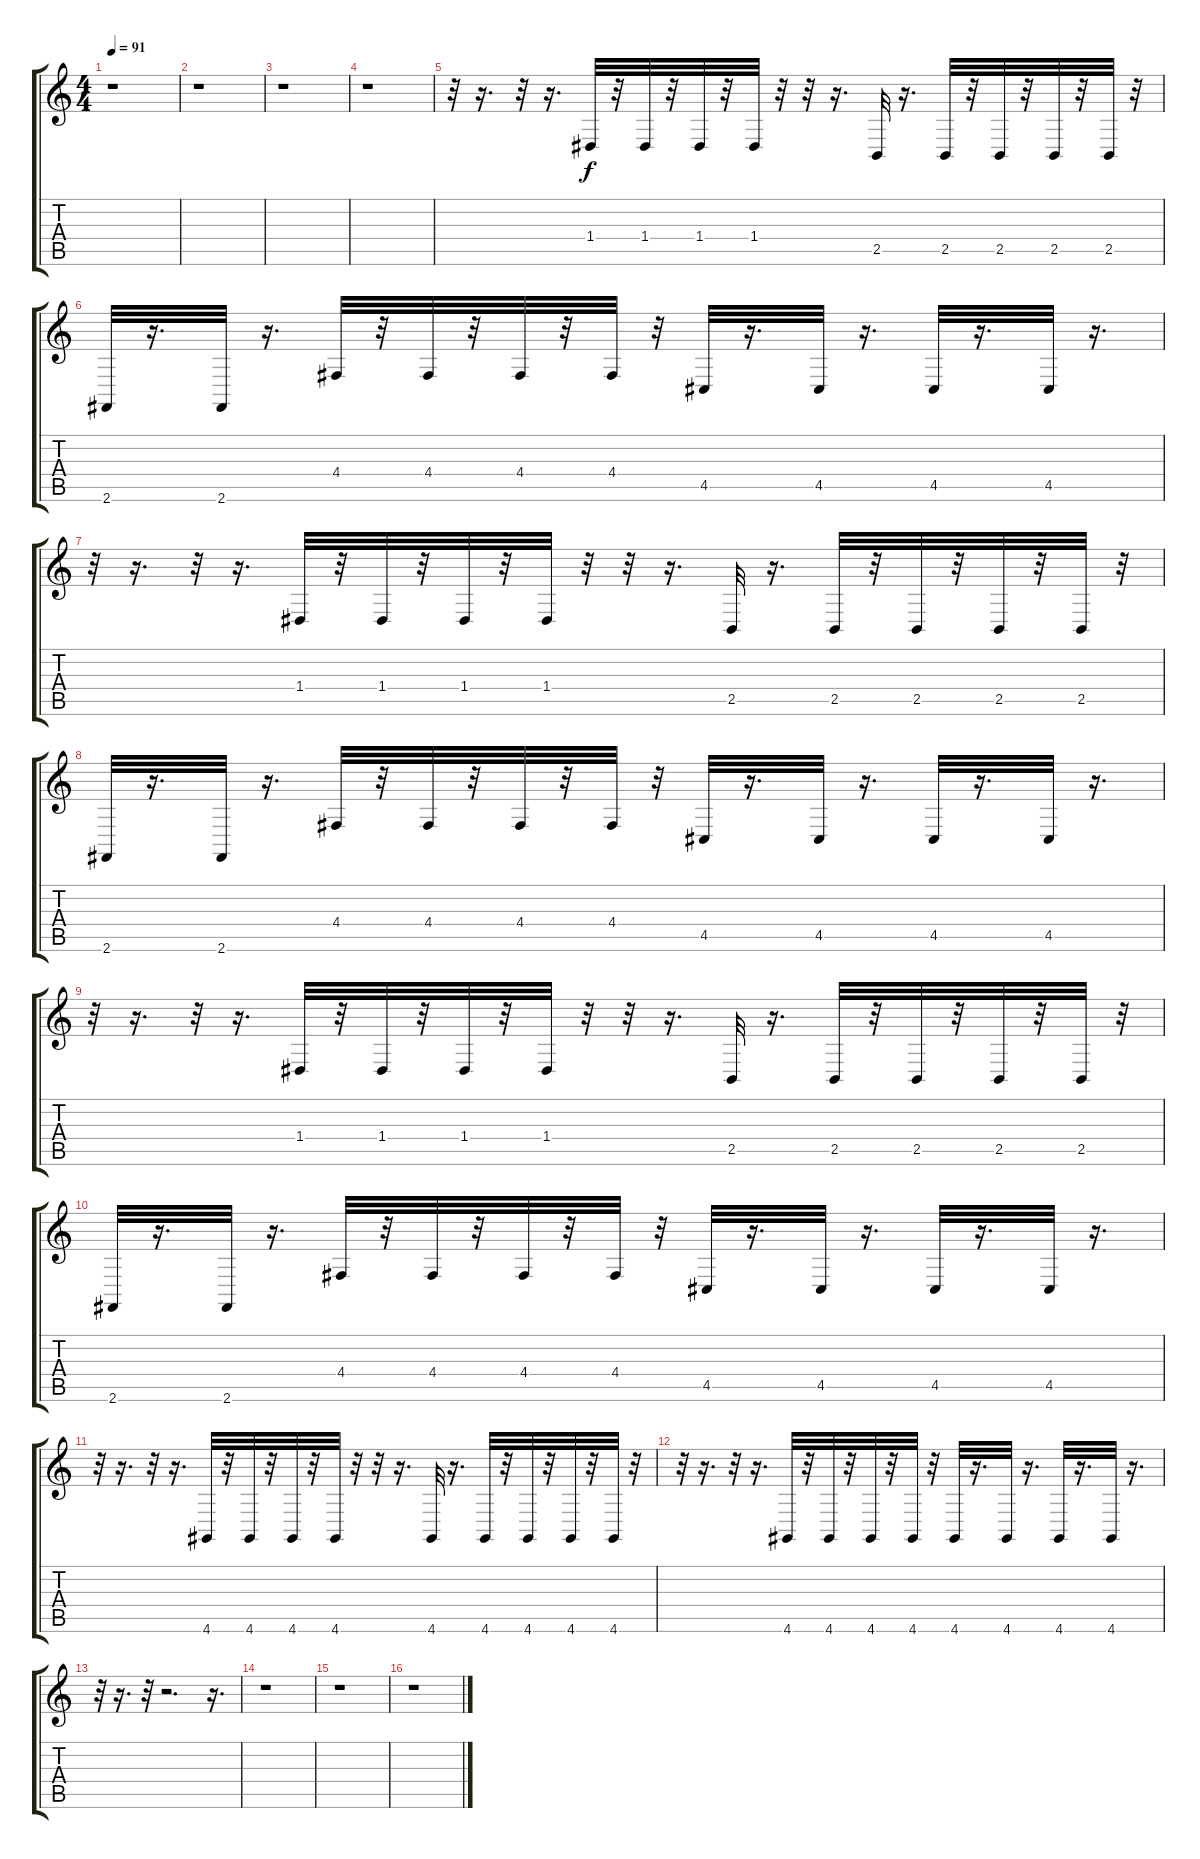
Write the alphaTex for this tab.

\track "" {instrument lead8bassandlead}
\staff {score tabs}
\tuning (E4 B3 G3 D3 A2 E2) {hide}
\ts (4 4)
\tempo 91
\clef g2
\ks c
r.1{dy f} |
r.1 |
r.1 |
r.1 |
r.32 r.16{d} r.32 r.16{d} 1.4.32 r.32 1.4.32 r.32 1.4.32 r.32 1.4.32 r.32 r.32 r.16{d} 2.5.32 r.16{d} 2.5.32 r.32 2.5.32 r.32 2.5.32 r.32 2.5.32 r.32 |
2.6.32 r.16{d} 2.6.32 r.16{d} 4.4.32 r.32 4.4.32 r.32 4.4.32 r.32 4.4.32 r.32 4.5.32 r.16{d} 4.5.32 r.16{d} 4.5.32 r.16{d} 4.5.32 r.16{d} |
r.32 r.16{d} r.32 r.16{d} 1.4.32 r.32 1.4.32 r.32 1.4.32 r.32 1.4.32 r.32 r.32 r.16{d} 2.5.32 r.16{d} 2.5.32 r.32 2.5.32 r.32 2.5.32 r.32 2.5.32 r.32 |
2.6.32 r.16{d} 2.6.32 r.16{d} 4.4.32 r.32 4.4.32 r.32 4.4.32 r.32 4.4.32 r.32 4.5.32 r.16{d} 4.5.32 r.16{d} 4.5.32 r.16{d} 4.5.32 r.16{d} |
r.32 r.16{d} r.32 r.16{d} 1.4.32 r.32 1.4.32 r.32 1.4.32 r.32 1.4.32 r.32 r.32 r.16{d} 2.5.32 r.16{d} 2.5.32 r.32 2.5.32 r.32 2.5.32 r.32 2.5.32 r.32 |
2.6.32 r.16{d} 2.6.32 r.16{d} 4.4.32 r.32 4.4.32 r.32 4.4.32 r.32 4.4.32 r.32 4.5.32 r.16{d} 4.5.32 r.16{d} 4.5.32 r.16{d} 4.5.32 r.16{d} |
r.32 r.16{d} r.32 r.16{d} 4.6.32 r.32 4.6.32 r.32 4.6.32 r.32 4.6.32 r.32 r.32 r.16{d} 4.6.32 r.16{d} 4.6.32 r.32 4.6.32 r.32 4.6.32 r.32 4.6.32 r.32 |
r.32 r.16{d} r.32 r.16{d} 4.6.32 r.32 4.6.32 r.32 4.6.32 r.32 4.6.32 r.32 4.6.32 r.16{d} 4.6.32 r.16{d} 4.6.32 r.16{d} 4.6.32 r.16{d} |
r.32 r.16{d} r.32 r.2{d} r.16{d} |
r.1 |
r.1 |
r.1
